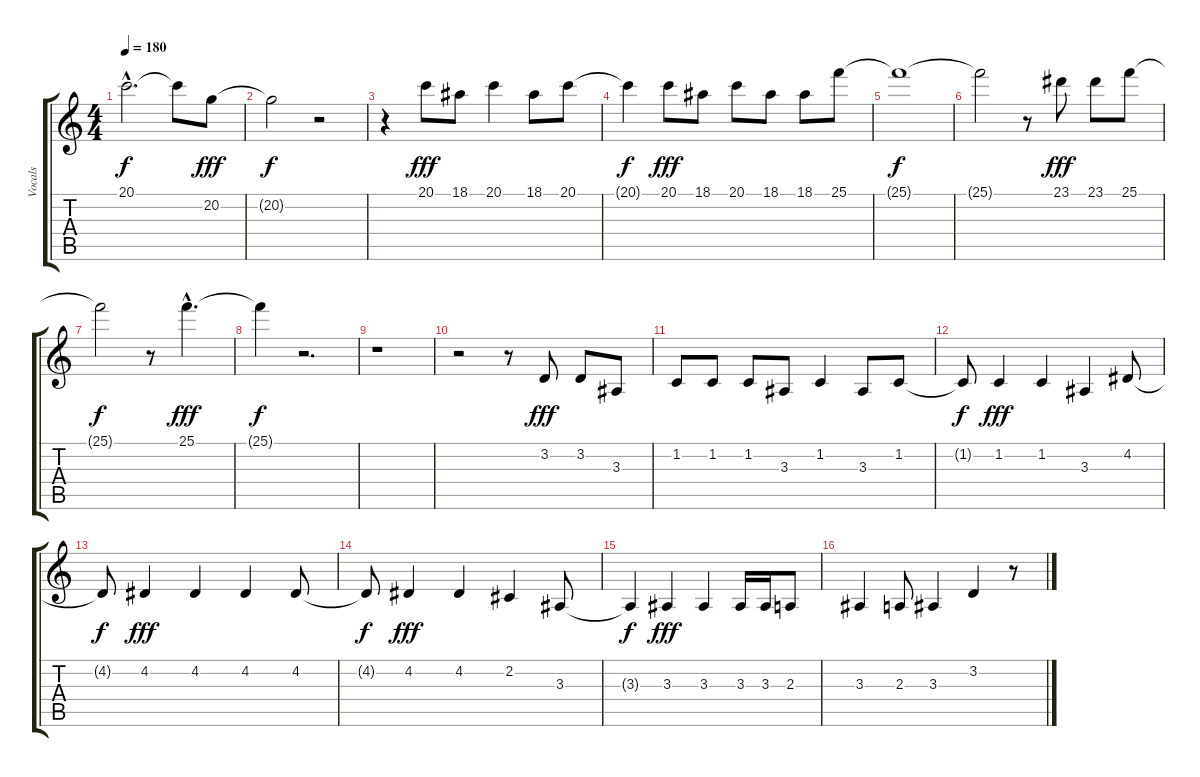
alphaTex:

\track ("Vocals" "Vocals") {instrument trumpet}
\staff {score tabs}
\tuning (E4 B3 G3 D3 A2 E2) {hide}
\ts (4 4)
\tempo 180
\clef g2
\ks c
20.1{hac t}.2{d dy f} 20.1{t}.8 20.2.8{dy fff} |
20.2{t}.2{dy f} r.2 |
r.4 20.1.8{dy fff} 18.1.8 20.1.4 18.1.8 20.1.8 |
20.1{t}.4{dy f} 20.1.8{dy fff} 18.1.8 20.1.8 18.1.8 18.1.8 25.1.8 |
25.1{t}.1{dy f} |
25.1{t}.2 r.8 23.1.8{dy fff} 23.1.8 25.1.8 |
25.1{t}.2{dy f} r.8 25.1{hac}.4{d dy fff} |
25.1{t}.4{dy f} r.2{d} |
r.1 |
r.2 r.8 3.2.8{dy fff} 3.2.8 3.3.8 |
1.2.8 1.2.8 1.2.8 3.3.8 1.2.4 3.3.8 1.2.8 |
1.2{t}.8{dy f} 1.2.4{dy fff} 1.2.4 3.3.4 4.2.8 |
4.2{t}.8{dy f} 4.2.4{dy fff} 4.2.4 4.2.4 4.2.8 |
4.2{t}.8{dy f} 4.2.4{dy fff} 4.2.4 2.2.4 3.3.8 |
3.3{t}.4{dy f} 3.3.4{dy fff} 3.3.4 3.3.16 3.3.16 2.3.8 |
3.3.4 2.3.8 3.3.4 3.2.4 r.8
